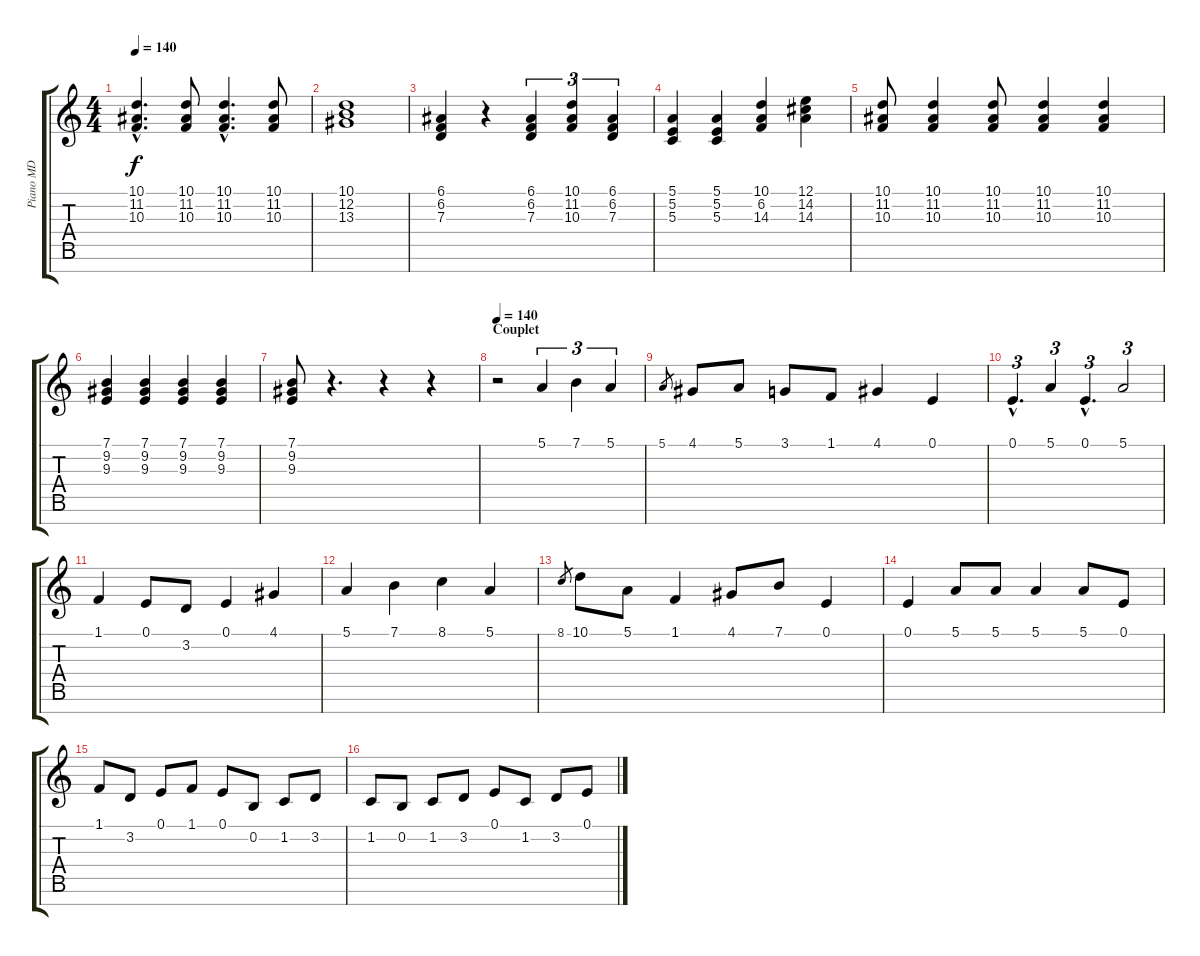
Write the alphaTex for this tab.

\track ("Piano MD" "Piano MD") {instrument acousticgrandpiano}
\staff {score tabs}
\tuning (E4 B3 G3 D3 A2 E2 B1) {hide}
\ts (4 4)
\tempo 140
\clef g2
\ks c
(10.1{hac} 11.2{hac} 10.3{hac}).4{d dy f} (10.1 11.2 10.3).8 (10.1{hac} 11.2{hac} 10.3{hac}).4{d} (10.1 11.2 10.3).8 |
(10.1 12.2 13.3).1 |
(6.1 6.2 7.3).4 r.4 (6.1 6.2 7.3).4{tu (3 2)} (10.1 11.2 10.3).4{tu (3 2)} (6.1 6.2 7.3).4{tu (3 2)} |
(5.1 5.2 5.3).4 (5.1 5.2 5.3).4 (10.1 6.2 14.3).4 (12.1 14.2 14.3).4 |
(10.1 11.2 10.3).8 (10.1 11.2 10.3).4 (10.1 11.2 10.3).8 (10.1 11.2 10.3).4 (10.1 11.2 10.3).4 |
(7.1 9.2 9.3).4 (7.1 9.2 9.3).4 (7.1 9.2 9.3).4 (7.1 9.2 9.3).4 |
(7.1 9.2 9.3).8 r.4{d} r.4 r.4 |
\section ("" "Couplet")
\tempo 140
r.2 5.1.4{tu (3 2)} 7.1.4{tu (3 2)} 5.1.4{tu (3 2)} |
5.1.8{gr} 4.1.8 5.1.8 3.1.8 1.1.8 4.1.4 0.1.4 |
0.1{hac}.4{d tu (3 2)} 5.1.4{tu (3 2)} 0.1{hac}.4{d tu (3 2)} 5.1.2{tu (3 2)} |
1.1.4 0.1.8 3.2.8 0.1.4 4.1.4 |
5.1.4 7.1.4 8.1.4 5.1.4 |
8.1.8{gr} 10.1.8 5.1.8 1.1.4 4.1.8 7.1.8 0.1.4 |
0.1.4 5.1.8 5.1.8 5.1.4 5.1.8 0.1.8 |
1.1.8 3.2.8 0.1.8 1.1.8 0.1.8 0.2.8 1.2.8 3.2.8 |
1.2.8 0.2.8 1.2.8 3.2.8 0.1.8 1.2.8 3.2.8 0.1.8
